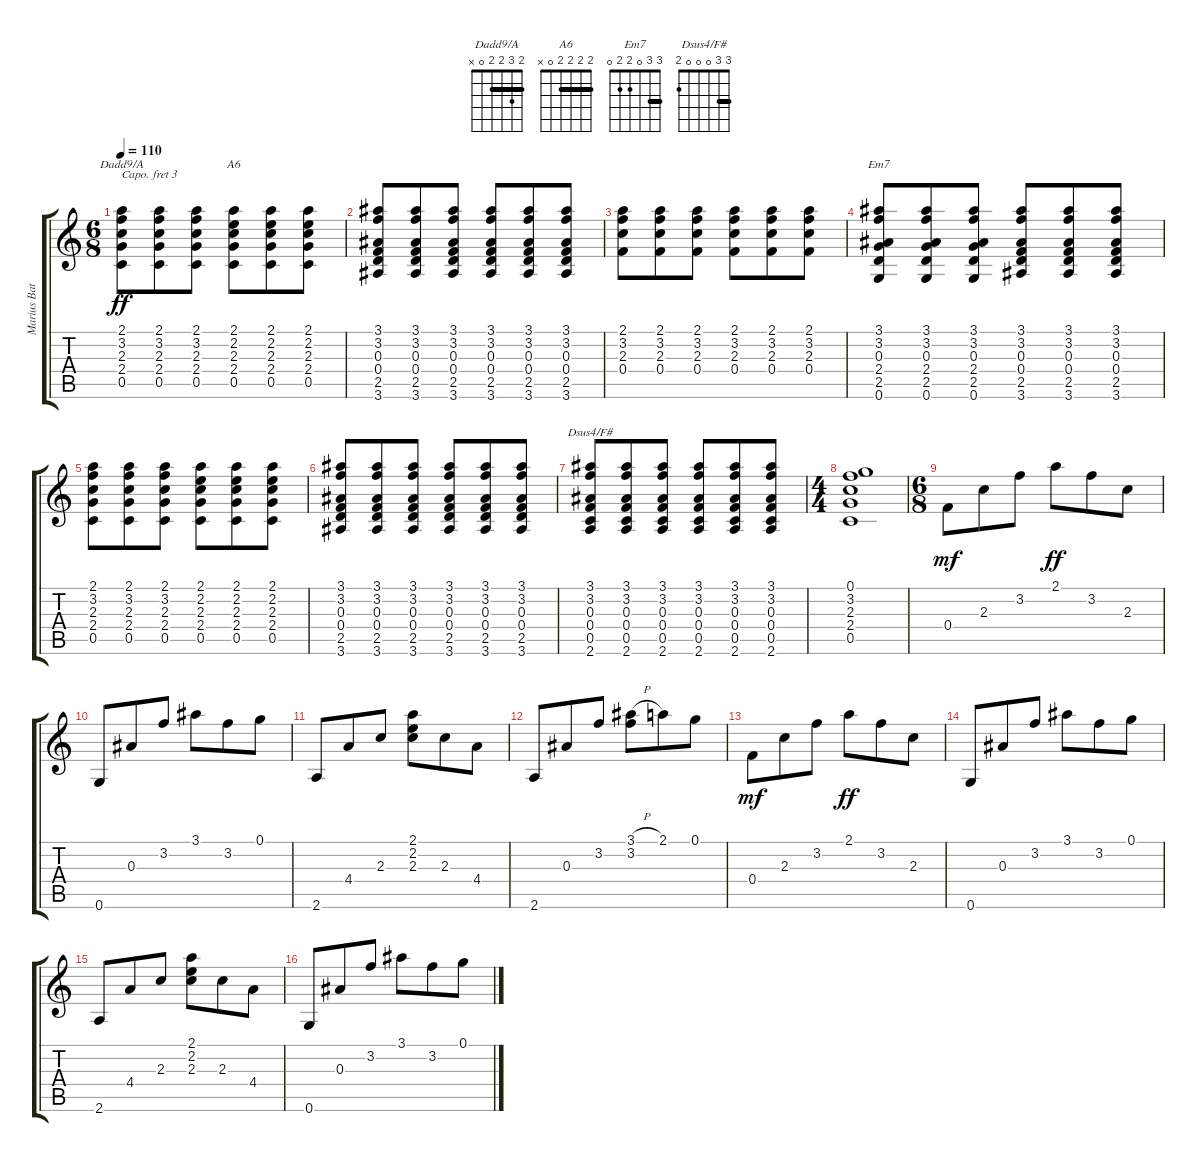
\track ("Marius Batu" "Marius Bat") {instrument acousticguitarsteel}
\staff {score tabs}
\capo 3
\tuning (E4 B3 G3 D3 A2 E2) {hide}
\chord ("Dadd9/A" 2 3 2 2 0 x) {barre 2}
\chord ("A6" 2 2 2 2 0 x) {barre 2}
\chord ("Em7" 3 3 0 2 2 0) {barre 3}
\chord ("Dsus4/F#" 3 3 0 0 0 2) {barre 3}
\ts (6 8)
\tempo 110
\clef g2
\ks c
(2.1 3.2 2.3 2.4 0.5).8{ch "Dadd9/A" dy ff} (2.1 3.2 2.3 2.4 0.5).8 (2.1 3.2 2.3 2.4 0.5).8 (2.1 2.2 2.3 2.4 0.5).8{ch "A6"} (2.1 2.2 2.3 2.4 0.5).8 (2.1 2.2 2.3 2.4 0.5).8 |
(3.1 3.2 0.3 0.4 2.5 3.6).8 (3.1 3.2 0.3 0.4 2.5 3.6).8 (3.1 3.2 0.3 0.4 2.5 3.6).8 (3.1 3.2 0.3 0.4 2.5 3.6).8 (3.1 3.2 0.3 0.4 2.5 3.6).8 (3.1 3.2 0.3 0.4 2.5 3.6).8 |
(2.1 3.2 2.3 0.4).8 (2.1 3.2 2.3 0.4).8 (2.1 3.2 2.3 0.4).8 (2.1 3.2 2.3 0.4).8 (2.1 3.2 2.3 0.4).8 (2.1 3.2 2.3 0.4).8 |
(3.1 3.2 0.3 2.4 2.5 0.6).8{ch "Em7"} (3.1 3.2 0.3 2.4 2.5 0.6).8 (3.1 3.2 0.3 2.4 2.5 0.6).8 (3.1 3.2 0.3 0.4 2.5 3.6).8 (3.1 3.2 0.3 0.4 2.5 3.6).8 (3.1 3.2 0.3 0.4 2.5 3.6).8 |
(2.1 3.2 2.3 2.4 0.5).8 (2.1 3.2 2.3 2.4 0.5).8 (2.1 3.2 2.3 2.4 0.5).8 (2.1 2.2 2.3 2.4 0.5).8 (2.1 2.2 2.3 2.4 0.5).8 (2.1 2.2 2.3 2.4 0.5).8 |
(3.1 3.2 0.3 0.4 2.5 3.6).8 (3.1 3.2 0.3 0.4 2.5 3.6).8 (3.1 3.2 0.3 0.4 2.5 3.6).8 (3.1 3.2 0.3 0.4 2.5 3.6).8 (3.1 3.2 0.3 0.4 2.5 3.6).8 (3.1 3.2 0.3 0.4 2.5 3.6).8 |
(3.1 3.2 0.3 0.4 0.5 2.6).8{ch "Dsus4/F#"} (3.1 3.2 0.3 0.4 0.5 2.6).8 (3.1 3.2 0.3 0.4 0.5 2.6).8 (3.1 3.2 0.3 0.4 0.5 2.6).8 (3.1 3.2 0.3 0.4 0.5 2.6).8 (3.1 3.2 0.3 0.4 0.5 2.6).8 |
\ts (4 4)
(0.1 3.2 2.3 2.4 0.5).1 |
\ts (6 8)
0.4.8{dy mf} 2.3.8 3.2.8 2.1.8{dy ff} 3.2.8 2.3.8 |
0.6.8 0.3.8 3.2.8 3.1.8 3.2.8 0.1.8 |
2.6.8 4.4.8 2.3.8 (2.1 2.2 2.3).8 2.3.8 4.4.8 |
2.6.8 0.3.8 3.2.8 (3.1{h} 3.2).8 2.1.8 0.1.8 |
0.4.8{dy mf} 2.3.8 3.2.8 2.1.8{dy ff} 3.2.8 2.3.8 |
0.6.8 0.3.8 3.2.8 3.1.8 3.2.8 0.1.8 |
2.6.8 4.4.8 2.3.8 (2.1 2.2 2.3).8 2.3.8 4.4.8 |
0.6.8 0.3.8 3.2.8 3.1.8 3.2.8 0.1.8
